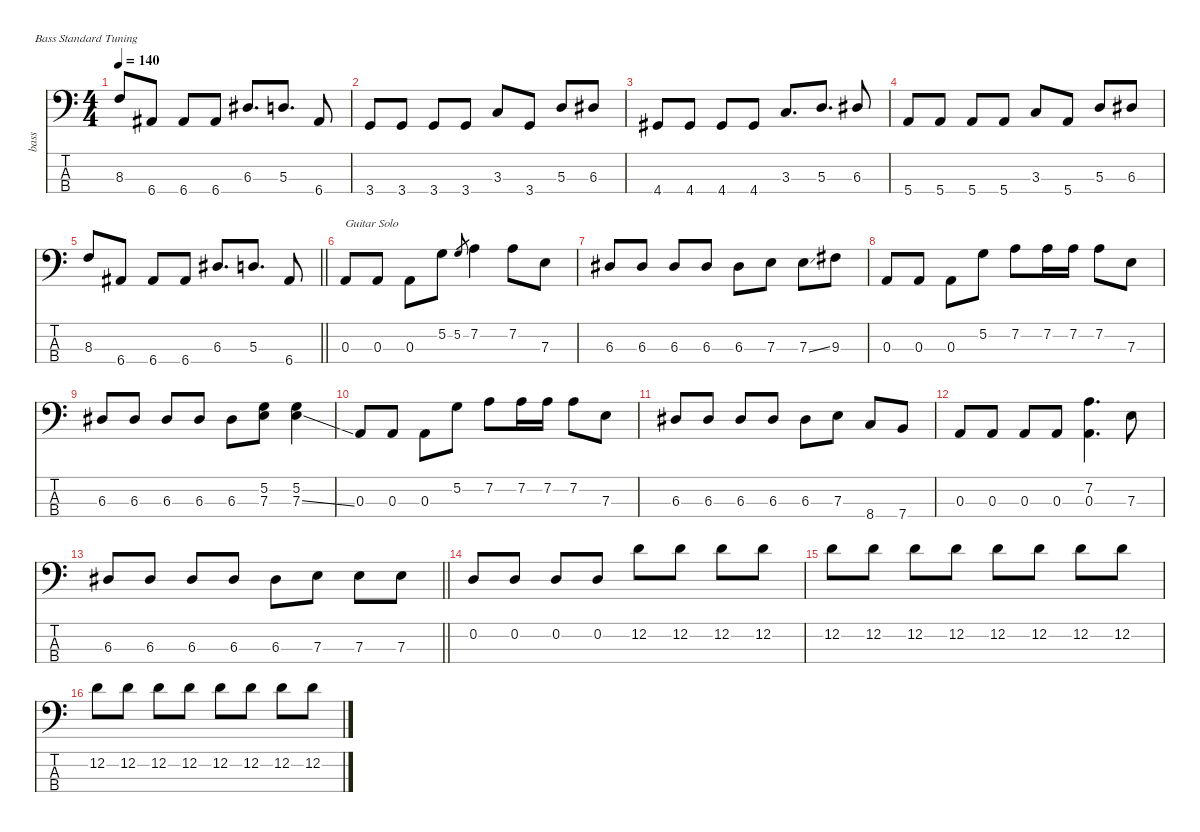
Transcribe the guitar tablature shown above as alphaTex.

\defaultSystemsLayout 4
\hideDynamics
\bracketExtendMode nobrackets
\otherSystemsTrackNameOrientation horizontal
\track ("Bass" "bass") {defaultSystemsLayout 8 instrument electricbasspick}
\staff {score tabs}
\tuning (G2 D2 A1 E1)
\ts (4 4)
\tempo 140
\clef f4
\ks aminor
8.3.8{dy f beam Up} 6.4{acc #}.8{beam Up} 6.4{acc #}.8{beam Up} 6.4{acc #}.8{beam Up} 6.3{acc #}.8{d beam Up} 5.3.8{d beam Up} 6.4{acc #}.8{beam Up} |
3.4.8{beam Up} 3.4.8{beam Up} 3.4.8{beam Up} 3.4.8{beam Up} 3.3.8{beam Up} 3.4.8{beam Up} 5.3.8{beam Up} 6.3{acc #}.8{beam Up} |
4.4{acc #}.8{beam Up} 4.4{acc #}.8{beam Up} 4.4{acc #}.8{beam Up} 4.4{acc #}.8{beam Up} 3.3.8{d beam Up} 5.3.8{d beam Up} 6.3{acc #}.8{beam Up} |
5.4.8{beam Up} 5.4.8{beam Up} 5.4.8{beam Up} 5.4.8{beam Up} 3.3.8{beam Up} 5.4.8{beam Up} 5.3.8{beam Up} 6.3{acc #}.8{beam Up} |
\barLineRight lightlight
8.3.8{beam Up} 6.4{acc #}.8{beam Up} 6.4{acc #}.8{beam Up} 6.4{acc #}.8{beam Up} 6.3{acc #}.8{d beam Up} 5.3.8{d beam Up} 6.4{acc #}.8{beam Up} |
0.3.8{txt "Guitar Solo" beam Up} 0.3.8{beam Up} 0.3.8{beam Down} 5.2.8{beam Down} 5.2.8{gr dy mf beam Up} 7.2.4{dy f beam Down} 7.2.8{beam Down} 7.3.8{beam Down} |
6.3{acc #}.8{beam Up} 6.3{acc #}.8{beam Up} 6.3{acc #}.8{beam Up} 6.3{acc #}.8{beam Up} 6.3{acc #}.8{beam Down} 7.3.8{beam Down} 7.3{ss}.8{beam Down} 9.3{acc #}.8{beam Down} |
0.3.8{beam Up} 0.3.8{beam Up} 0.3.8{beam Down} 5.2.8{beam Down} 7.2.8{beam Down} 7.2.16{beam Down} 7.2.16{beam Down} 7.2.8{beam Down} 7.3.8{beam Down} |
6.3{acc #}.8{beam Up} 6.3{acc #}.8{beam Up} 6.3{acc #}.8{beam Up} 6.3{acc #}.8{beam Up} 6.3{acc #}.8{beam Down} (5.2 7.3).8{beam Down} (5.2 7.3{ss}).4{beam Down} |
0.3.8{beam Up} 0.3.8{beam Up} 0.3.8{beam Down} 5.2.8{beam Down} 7.2.8{beam Down} 7.2.16{beam Down} 7.2.16{beam Down} 7.2.8{beam Down} 7.3.8{beam Down} |
6.3{acc #}.8{beam Up} 6.3{acc #}.8{beam Up} 6.3{acc #}.8{beam Up} 6.3{acc #}.8{beam Up} 6.3{acc #}.8{beam Down} 7.3.8{beam Down} 8.4.8{beam Up} 7.4.8{beam Up} |
0.3.8{beam Up} 0.3.8{beam Up} 0.3.8{beam Up} 0.3.8{beam Up} (7.2 0.3).4{d beam Down} 7.3.8{beam Down} |
\barLineRight lightlight
6.3{acc #}.8{beam Up} 6.3{acc #}.8{beam Up} 6.3{acc #}.8{beam Up} 6.3{acc #}.8{beam Up} 6.3{acc #}.8{beam Down} 7.3.8{beam Down} 7.3.8{beam Down} 7.3.8{beam Down} |
0.2.8{beam Up} 0.2.8{beam Up} 0.2.8{beam Up} 0.2.8{beam Up} 12.2.8{beam Down} 12.2.8{beam Down} 12.2.8{beam Down} 12.2.8{beam Down} |
12.2.8{beam Down} 12.2.8{beam Down} 12.2.8{beam Down} 12.2.8{beam Down} 12.2.8{beam Down} 12.2.8{beam Down} 12.2.8{beam Down} 12.2.8{beam Down} |
12.2.8{beam Down} 12.2.8{beam Down} 12.2.8{beam Down} 12.2.8{beam Down} 12.2.8{beam Down} 12.2.8{beam Down} 12.2.8{beam Down} 12.2.8{beam Down}
